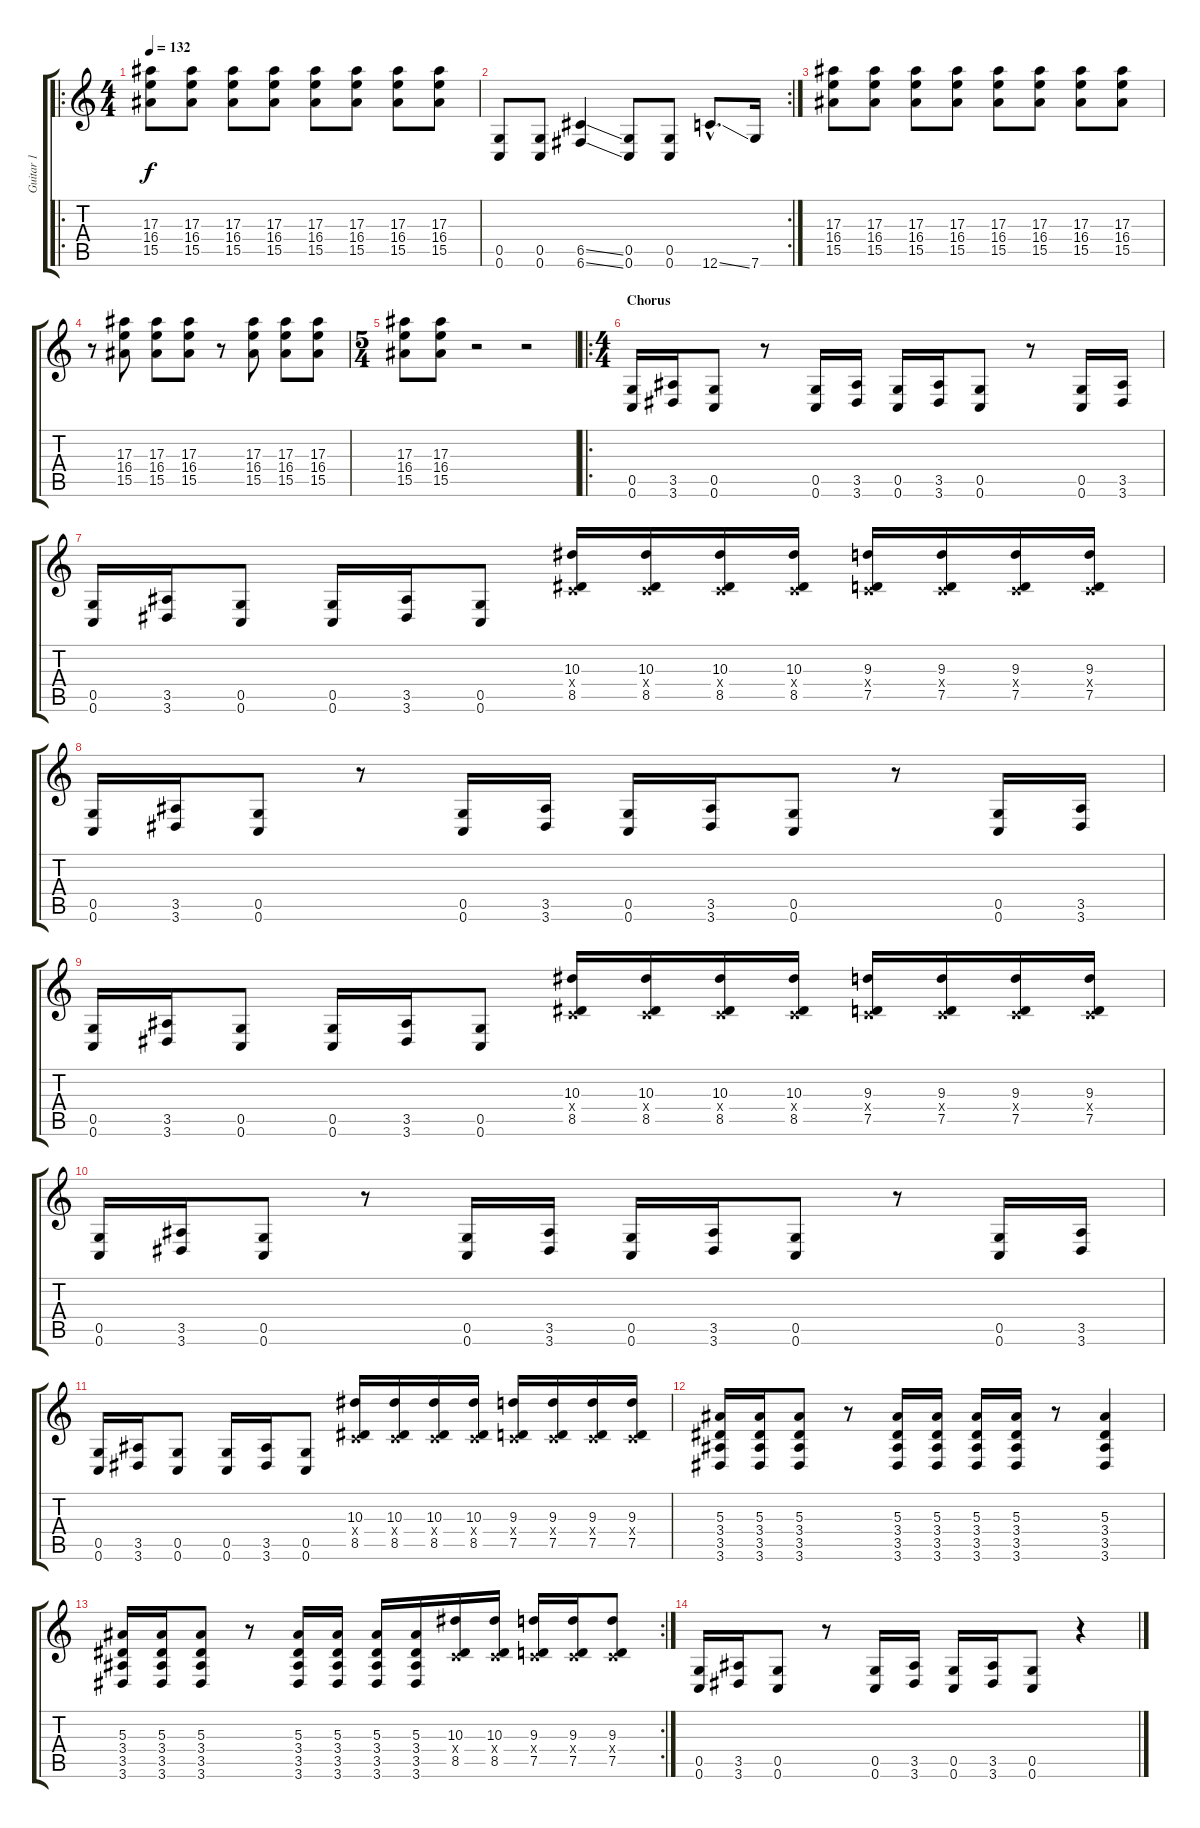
\track ("Guitar 1" "Guitar 1") {instrument distortionguitar}
\staff {score tabs}
\tuning (D4 A3 F3 C3 G2 C2) {hide}
\ro
\ts (4 4)
\tempo 132
\clef g2
\ks c
(17.3 16.4 15.5).8{dy f} (17.3 16.4 15.5).8 (17.3 16.4 15.5).8 (17.3 16.4 15.5).8 (17.3 16.4 15.5).8 (17.3 16.4 15.5).8 (17.3 16.4 15.5).8 (17.3 16.4 15.5).8 |
\rc 2
(0.5 0.6).8 (0.5 0.6).8 (6.5{ss} 6.6{ss}).4 (0.5 0.6).8 (0.5 0.6).8 12.6{ss hac}.8{d} 7.6.16 |
(17.3 16.4 15.5).8 (17.3 16.4 15.5).8 (17.3 16.4 15.5).8 (17.3 16.4 15.5).8 (17.3 16.4 15.5).8 (17.3 16.4 15.5).8 (17.3 16.4 15.5).8 (17.3 16.4 15.5).8 |
r.8 (17.3 16.4 15.5).8 (17.3 16.4 15.5).8 (17.3 16.4 15.5).8 r.8 (17.3 16.4 15.5).8 (17.3 16.4 15.5).8 (17.3 16.4 15.5).8 |
\ts (5 4)
(17.3 16.4 15.5).8 (17.3 16.4 15.5).8 r.2 r.2 |
\ro
\ts (4 4)
\section ("" "Chorus")
(0.5 0.6).16 (3.5 3.6).16 (0.5 0.6).8 r.8 (0.5 0.6).16 (3.5 3.6).16 (0.5 0.6).16 (3.5 3.6).16 (0.5 0.6).8 r.8 (0.5 0.6).16 (3.5 3.6).16 |
(0.5 0.6).16 (3.5 3.6).16 (0.5 0.6).8 (0.5 0.6).16 (3.5 3.6).16 (0.5 0.6).8 (10.3 0.4{x} 8.5).16 (10.3 0.4{x} 8.5).16 (10.3 0.4{x} 8.5).16 (10.3 0.4{x} 8.5).16 (9.3 0.4{x} 7.5).16 (9.3 0.4{x} 7.5).16 (9.3 0.4{x} 7.5).16 (9.3 0.4{x} 7.5).16 |
(0.5 0.6).16 (3.5 3.6).16 (0.5 0.6).8 r.8 (0.5 0.6).16 (3.5 3.6).16 (0.5 0.6).16 (3.5 3.6).16 (0.5 0.6).8 r.8 (0.5 0.6).16 (3.5 3.6).16 |
(0.5 0.6).16 (3.5 3.6).16 (0.5 0.6).8 (0.5 0.6).16 (3.5 3.6).16 (0.5 0.6).8 (10.3 0.4{x} 8.5).16 (10.3 0.4{x} 8.5).16 (10.3 0.4{x} 8.5).16 (10.3 0.4{x} 8.5).16 (9.3 0.4{x} 7.5).16 (9.3 0.4{x} 7.5).16 (9.3 0.4{x} 7.5).16 (9.3 0.4{x} 7.5).16 |
(0.5 0.6).16 (3.5 3.6).16 (0.5 0.6).8 r.8 (0.5 0.6).16 (3.5 3.6).16 (0.5 0.6).16 (3.5 3.6).16 (0.5 0.6).8 r.8 (0.5 0.6).16 (3.5 3.6).16 |
(0.5 0.6).16 (3.5 3.6).16 (0.5 0.6).8 (0.5 0.6).16 (3.5 3.6).16 (0.5 0.6).8 (10.3 0.4{x} 8.5).16 (10.3 0.4{x} 8.5).16 (10.3 0.4{x} 8.5).16 (10.3 0.4{x} 8.5).16 (9.3 0.4{x} 7.5).16 (9.3 0.4{x} 7.5).16 (9.3 0.4{x} 7.5).16 (9.3 0.4{x} 7.5).16 |
(5.3 3.4 3.5 3.6).16 (5.3 3.4 3.5 3.6).16 (5.3 3.4 3.5 3.6).8 r.8 (5.3 3.4 3.5 3.6).16 (5.3 3.4 3.5 3.6).16 (5.3 3.4 3.5 3.6).16 (5.3 3.4 3.5 3.6).16 r.8 (5.3 3.4 3.5 3.6).4 |
\rc 2
(5.3 3.4 3.5 3.6).16 (5.3 3.4 3.5 3.6).16 (5.3 3.4 3.5 3.6).8 r.8 (5.3 3.4 3.5 3.6).16 (5.3 3.4 3.5 3.6).16 (5.3 3.4 3.5 3.6).16 (5.3 3.4 3.5 3.6).16 (10.3 0.4{x} 8.5).16 (10.3 0.4{x} 8.5).16 (9.3 0.4{x} 7.5).16 (9.3 0.4{x} 7.5).16 (9.3 0.4{x} 7.5).8 |
(0.5 0.6).16 (3.5 3.6).16 (0.5 0.6).8 r.8 (0.5 0.6).16 (3.5 3.6).16 (0.5 0.6).16 (3.5 3.6).16 (0.5 0.6).8 r.4
